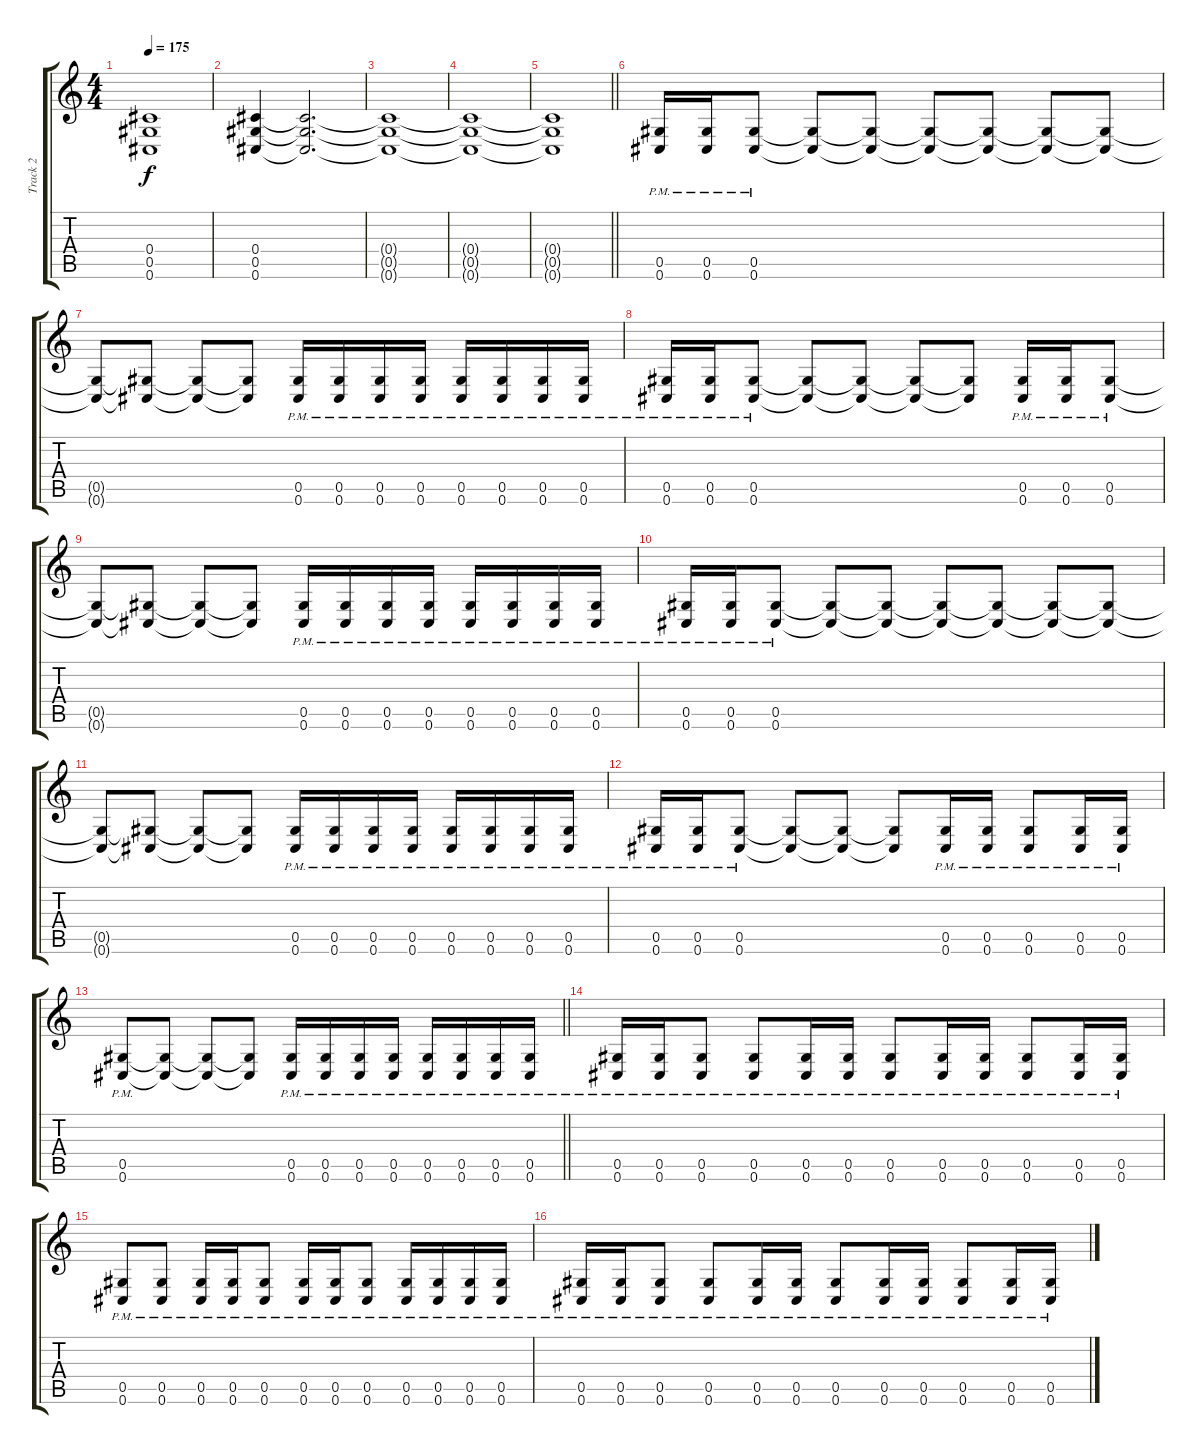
\track ("Track 2" "Track 2") {instrument distortionguitar}
\staff {score tabs}
\tuning (Eb4 Bb3 Gb3 Db3 Ab2 Db2) {hide}
\ts (4 4)
\tempo 175
\clef g2
\ks c
(0.4{t} 0.5{t} 0.6{t}).1{dy f} |
(0.4 0.5 0.6).4{volume 13} (0.4{t} 0.5{t} 0.6{t}).2{d volume 9} |
(0.4{t} 0.5{t} 0.6{t}).1 |
(0.4{t} 0.5{t} 0.6{t}).1 |
\barLineRight lightlight
(0.4{t} 0.5{t} 0.6{t}).1 |
\section ("" "")
(0.5{pm} 0.6{pm}).16{volume 13} (0.5{pm} 0.6{pm}).16 (0.5{pm} 0.6{pm}).8 (0.5{t} 0.6{t}).8 (0.5{t} 0.6{t}).8 (0.5{t} 0.6{t}).8 (0.5{t} 0.6{t}).8 (0.5{t} 0.6{t}).8 (0.5{t} 0.6{t}).8 |
(0.5{t} 0.6{t}).8 (0.5{t} 0.6{t}).8 (0.5{t} 0.6{t}).8 (0.5{t} 0.6{t}).8 (0.5{pm} 0.6{pm}).16 (0.5{pm} 0.6{pm}).16 (0.5{pm} 0.6{pm}).16 (0.5{pm} 0.6{pm}).16 (0.5{pm} 0.6{pm}).16 (0.5{pm} 0.6{pm}).16 (0.5{pm} 0.6{pm}).16 (0.5{pm} 0.6{pm}).16 |
(0.5{pm} 0.6{pm}).16 (0.5{pm} 0.6{pm}).16 (0.5{pm} 0.6{pm}).8 (0.5{t} 0.6{t}).8 (0.5{t} 0.6{t}).8 (0.5{t} 0.6{t}).8 (0.5{t} 0.6{t}).8 (0.5{pm} 0.6{pm}).16 (0.5{pm} 0.6{pm}).16 (0.5{pm} 0.6{pm}).8 |
(0.5{t} 0.6{t}).8 (0.5{t} 0.6{t}).8 (0.5{t} 0.6{t}).8 (0.5{t} 0.6{t}).8 (0.5{pm} 0.6{pm}).16 (0.5{pm} 0.6{pm}).16 (0.5{pm} 0.6{pm}).16 (0.5{pm} 0.6{pm}).16 (0.5{pm} 0.6{pm}).16 (0.5{pm} 0.6{pm}).16 (0.5{pm} 0.6{pm}).16 (0.5{pm} 0.6{pm}).16 |
(0.5{pm} 0.6{pm}).16 (0.5{pm} 0.6{pm}).16 (0.5{pm} 0.6{pm}).8 (0.5{t} 0.6{t}).8 (0.5{t} 0.6{t}).8 (0.5{t} 0.6{t}).8 (0.5{t} 0.6{t}).8 (0.5{t} 0.6{t}).8 (0.5{t} 0.6{t}).8 |
(0.5{t} 0.6{t}).8 (0.5{t} 0.6{t}).8 (0.5{t} 0.6{t}).8 (0.5{t} 0.6{t}).8 (0.5{pm} 0.6{pm}).16 (0.5{pm} 0.6{pm}).16 (0.5{pm} 0.6{pm}).16 (0.5{pm} 0.6{pm}).16 (0.5{pm} 0.6{pm}).16 (0.5{pm} 0.6{pm}).16 (0.5{pm} 0.6{pm}).16 (0.5{pm} 0.6{pm}).16 |
(0.5{pm} 0.6{pm}).16 (0.5{pm} 0.6{pm}).16 (0.5{pm} 0.6{pm}).8 (0.5{t} 0.6{t}).8 (0.5{t} 0.6{t}).8 (0.5{t} 0.6{t}).8 (0.5{pm} 0.6{pm}).16 (0.5{pm} 0.6{pm}).16 (0.5{pm} 0.6{pm}).8 (0.5{pm} 0.6{pm}).16 (0.5{pm} 0.6{pm}).16 |
\barLineRight lightlight
(0.5{pm} 0.6{pm}).8 (0.5{t} 0.6{t}).8 (0.5{t} 0.6{t}).8 (0.5{t} 0.6{t}).8 (0.5{pm} 0.6{pm}).16 (0.5{pm} 0.6{pm}).16 (0.5{pm} 0.6{pm}).16 (0.5{pm} 0.6{pm}).16 (0.5{pm} 0.6{pm}).16 (0.5{pm} 0.6{pm}).16 (0.5{pm} 0.6{pm}).16 (0.5{pm} 0.6{pm}).16 |
\section ("" "")
(0.5{pm} 0.6{pm}).16 (0.5{pm} 0.6{pm}).16 (0.5{pm} 0.6{pm}).8 (0.5{pm} 0.6{pm}).8 (0.5{pm} 0.6{pm}).16 (0.5{pm} 0.6{pm}).16 (0.5{pm} 0.6{pm}).8 (0.5{pm} 0.6{pm}).16 (0.5{pm} 0.6{pm}).16 (0.5{pm} 0.6{pm}).8 (0.5{pm} 0.6{pm}).16 (0.5{pm} 0.6{pm}).16 |
(0.5{pm} 0.6{pm}).8 (0.5{pm} 0.6{pm}).8 (0.5{pm} 0.6{pm}).16 (0.5{pm} 0.6{pm}).16 (0.5{pm} 0.6{pm}).8 (0.5{pm} 0.6{pm}).16 (0.5{pm} 0.6{pm}).16 (0.5{pm} 0.6{pm}).8 (0.5{pm} 0.6{pm}).16 (0.5{pm} 0.6{pm}).16 (0.5{pm} 0.6{pm}).16 (0.5{pm} 0.6{pm}).16 |
(0.5{pm} 0.6{pm}).16 (0.5{pm} 0.6{pm}).16 (0.5{pm} 0.6{pm}).8 (0.5{pm} 0.6{pm}).8 (0.5{pm} 0.6{pm}).16 (0.5{pm} 0.6{pm}).16 (0.5{pm} 0.6{pm}).8 (0.5{pm} 0.6{pm}).16 (0.5{pm} 0.6{pm}).16 (0.5{pm} 0.6{pm}).8 (0.5{pm} 0.6{pm}).16 (0.5{pm} 0.6{pm}).16
